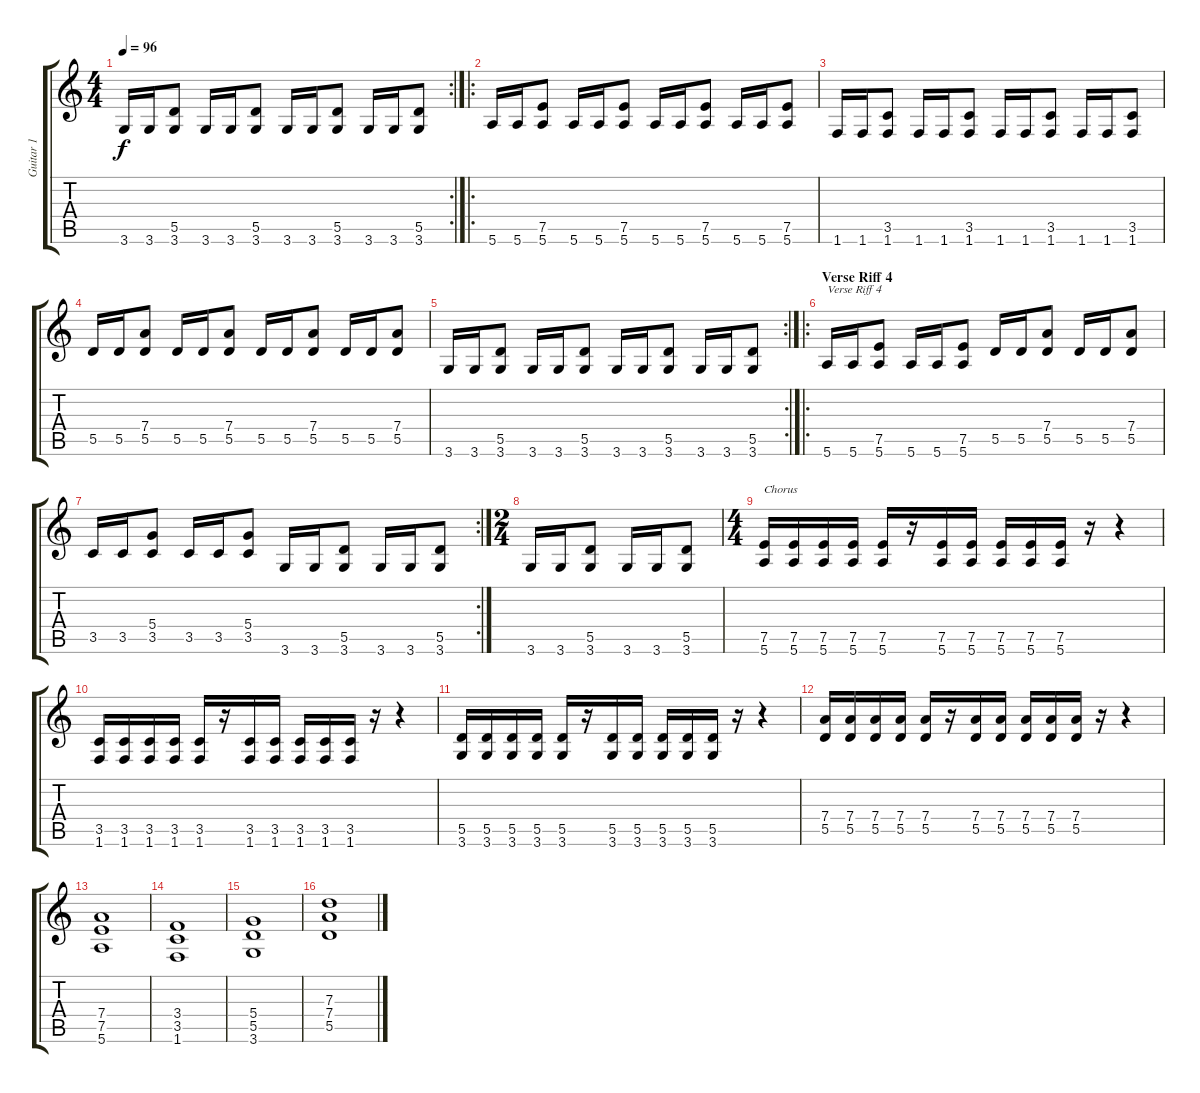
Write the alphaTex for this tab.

\track ("Guitar 1" "Guitar 1") {instrument distortionguitar}
\staff {score tabs}
\tuning (E4 B3 G3 D3 A2 E2) {hide}
\rc 2
\ts (4 4)
\tempo 96
\clef g2
\ks c
3.6.16{dy f} 3.6.16 (5.5 3.6).8 3.6.16 3.6.16 (5.5 3.6).8 3.6.16 3.6.16 (5.5 3.6).8 3.6.16 3.6.16 (5.5 3.6).8 |
\ro
5.6.16 5.6.16 (7.5 5.6).8 5.6.16 5.6.16 (7.5 5.6).8 5.6.16 5.6.16 (7.5 5.6).8 5.6.16 5.6.16 (7.5 5.6).8 |
1.6.16 1.6.16 (3.5 1.6).8 1.6.16 1.6.16 (3.5 1.6).8 1.6.16 1.6.16 (3.5 1.6).8 1.6.16 1.6.16 (3.5 1.6).8 |
5.5.16 5.5.16 (7.4 5.5).8 5.5.16 5.5.16 (7.4 5.5).8 5.5.16 5.5.16 (7.4 5.5).8 5.5.16 5.5.16 (7.4 5.5).8 |
\rc 2
3.6.16 3.6.16 (5.5 3.6).8 3.6.16 3.6.16 (5.5 3.6).8 3.6.16 3.6.16 (5.5 3.6).8 3.6.16 3.6.16 (5.5 3.6).8 |
\ro
\section ("" "Verse Riff 4")
5.6.16{txt "Verse Riff 4"} 5.6.16 (7.5 5.6).8 5.6.16 5.6.16 (7.5 5.6).8 5.5.16 5.5.16 (7.4 5.5).8 5.5.16 5.5.16 (7.4 5.5).8 |
\rc 2
3.5.16 3.5.16 (5.4 3.5).8 3.5.16 3.5.16 (5.4 3.5).8 3.6.16 3.6.16 (5.5 3.6).8 3.6.16 3.6.16 (5.5 3.6).8 |
\ts (2 4)
3.6.16 3.6.16 (5.5 3.6).8 3.6.16 3.6.16 (5.5 3.6).8 |
\ts (4 4)
(7.5 5.6).16{txt "Chorus"} (7.5 5.6).16 (7.5 5.6).16 (7.5 5.6).16 (7.5 5.6).16 r.16 (7.5 5.6).16 (7.5 5.6).16 (7.5 5.6).16 (7.5 5.6).16 (7.5 5.6).16 r.16 r.4 |
(3.5 1.6).16 (3.5 1.6).16 (3.5 1.6).16 (3.5 1.6).16 (3.5 1.6).16 r.16 (3.5 1.6).16 (3.5 1.6).16 (3.5 1.6).16 (3.5 1.6).16 (3.5 1.6).16 r.16 r.4 |
(5.5 3.6).16 (5.5 3.6).16 (5.5 3.6).16 (5.5 3.6).16 (5.5 3.6).16 r.16 (5.5 3.6).16 (5.5 3.6).16 (5.5 3.6).16 (5.5 3.6).16 (5.5 3.6).16 r.16 r.4 |
(7.4 5.5).16 (7.4 5.5).16 (7.4 5.5).16 (7.4 5.5).16 (7.4 5.5).16 r.16 (7.4 5.5).16 (7.4 5.5).16 (7.4 5.5).16 (7.4 5.5).16 (7.4 5.5).16 r.16 r.4 |
(7.4 7.5 5.6).1 |
(3.4 3.5 1.6).1 |
(5.4 5.5 3.6).1 |
(7.3 7.4 5.5).1
